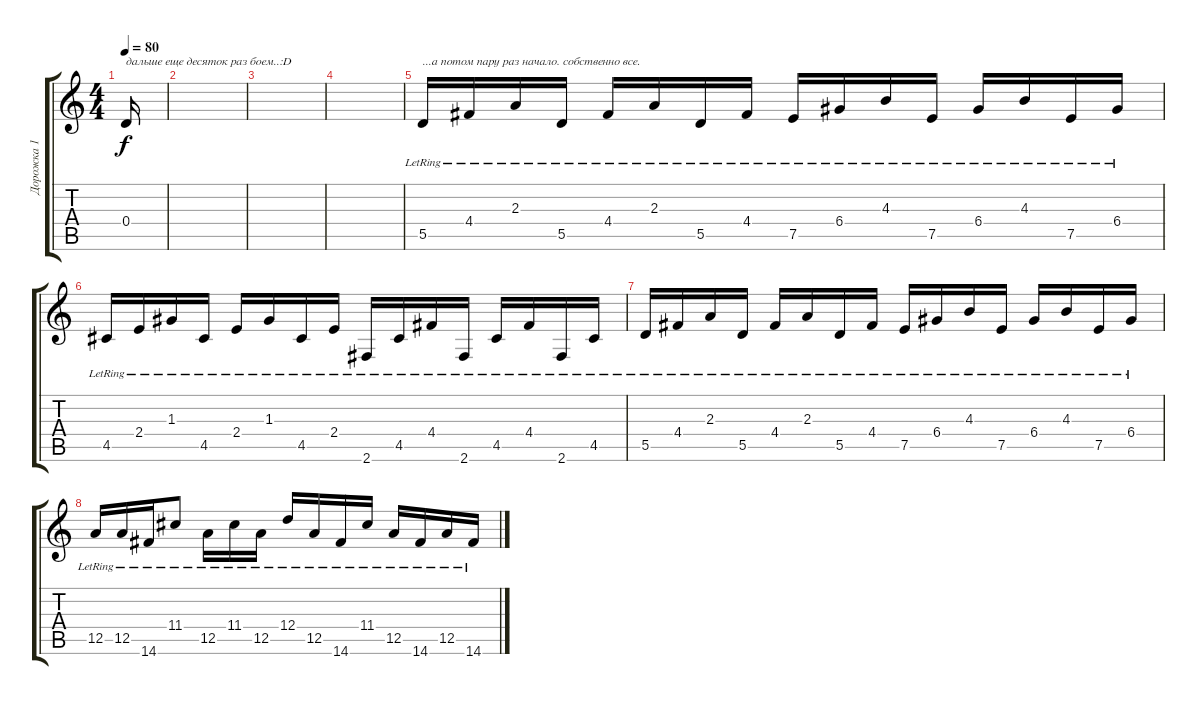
\track ("Дорожка 1" "Дорожка 1") {instrument acousticguitarsteel}
\staff {score tabs}
\tuning (E4 B3 G3 D3 A2 E2) {hide}
\ts (4 4)
\tempo 80
\clef g2
\ks c
0.4.16{txt "дальше еще десяток раз боем..:D" dy f} |
|
|
|
5.5{lr}.16{txt "...а потом пару раз начало. собственно все."} 4.4{lr}.16 2.3{lr}.16 5.5{lr}.16 4.4{lr}.16 2.3{lr}.16 5.5{lr}.16 4.4{lr}.16 7.5{lr}.16 6.4{lr}.16 4.3{lr}.16 7.5{lr}.16 6.4{lr}.16 4.3{lr}.16 7.5{lr}.16 6.4{lr}.16 |
4.5{lr}.16 2.4{lr}.16 1.3{lr}.16 4.5{lr}.16 2.4{lr}.16 1.3{lr}.16 4.5{lr}.16 2.4{lr}.16 2.6{lr}.16 4.5{lr}.16 4.4{lr}.16 2.6{lr}.16 4.5{lr}.16 4.4{lr}.16 2.6{lr}.16 4.5{lr}.16 |
5.5{lr}.16 4.4{lr}.16 2.3{lr}.16 5.5{lr}.16 4.4{lr}.16 2.3{lr}.16 5.5{lr}.16 4.4{lr}.16 7.5{lr}.16 6.4{lr}.16 4.3{lr}.16 7.5{lr}.16 6.4{lr}.16 4.3{lr}.16 7.5{lr}.16 6.4{lr}.16 |
12.5{lr}.16 12.5{lr}.16 14.6{lr}.16 11.4{lr}.8 12.5{lr}.16 11.4{lr}.16 12.5{lr}.16 12.4{lr}.16 12.5{lr}.16 14.6{lr}.16 11.4{lr}.16 12.5{lr}.16 14.6{lr}.16 12.5{lr}.16 14.6{lr}.16
